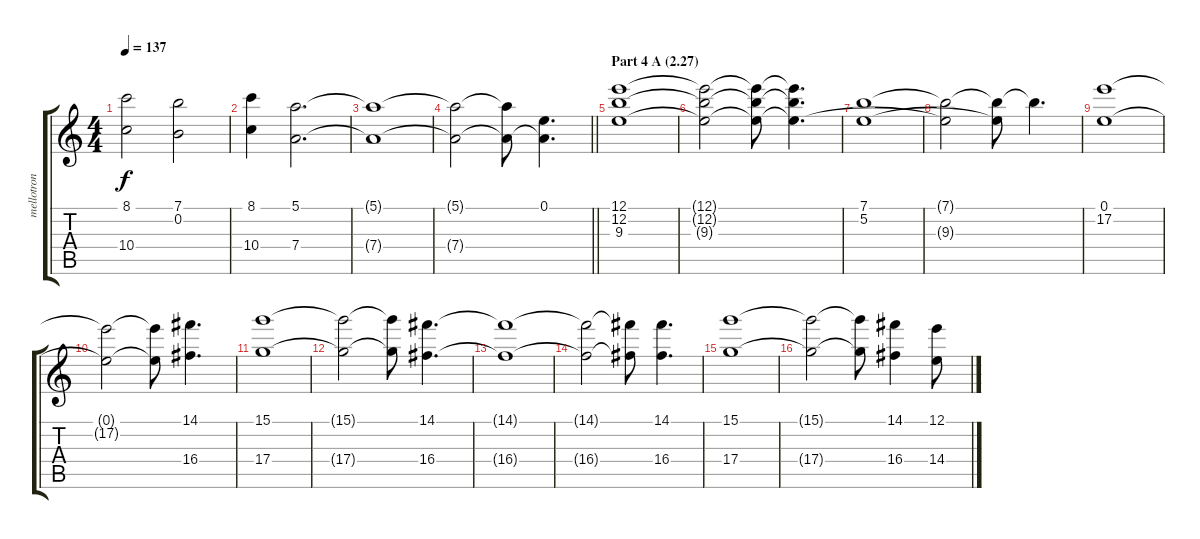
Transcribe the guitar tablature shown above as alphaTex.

\track ("mellotron" "mellotron") {instrument stringensemble1}
\staff {score tabs}
\tuning (E5 B4 G4 D4 A3 E3) {hide}
\ts (4 4)
\tempo 137
\clef g2
\ks c
(8.1 10.4).2{dy f} (7.1 0.2).2 |
(8.1 10.4).4 (5.1 7.4).2{d} |
(5.1{t} 7.4{t}).1 |
\barLineRight lightlight
(5.1{t} 7.4{t}).2 (5.1{t} 7.4{t}).8 (0.1 7.4{t}).4{d} |
\section ("" "Part 4 A (2.27)")
(12.1 12.2 9.3).1 |
(12.1{t} 12.2{t} 9.3{t}).2 (12.1{t} 12.2{t} 9.3{t}).8 (12.1{t} 12.2{t} 9.3{t}).4{d} |
(7.1 5.2).1 |
(7.1{t} 9.3{t}).2 (7.1{t} 5.2{t}).8 7.1{t}.4{d} |
(0.1 17.2).1 |
(0.1{t} 17.2{t}).2 (0.1{t} 17.2{t}).8 (14.1 16.4).4{d} |
(15.1 17.4).1 |
(15.1{t} 17.4{t}).2 (15.1{t} 17.4{t}).8 (14.1 16.4).4{d} |
(14.1{t} 16.4{t}).1 |
(14.1{t} 16.4{t}).2 (14.1{t} 16.4{t}).8 (14.1 16.4).4{d} |
(15.1 17.4).1 |
(15.1{t} 17.4{t}).2 (15.1{t} 17.4{t}).8 (14.1 16.4).4 (12.1 14.4).8
